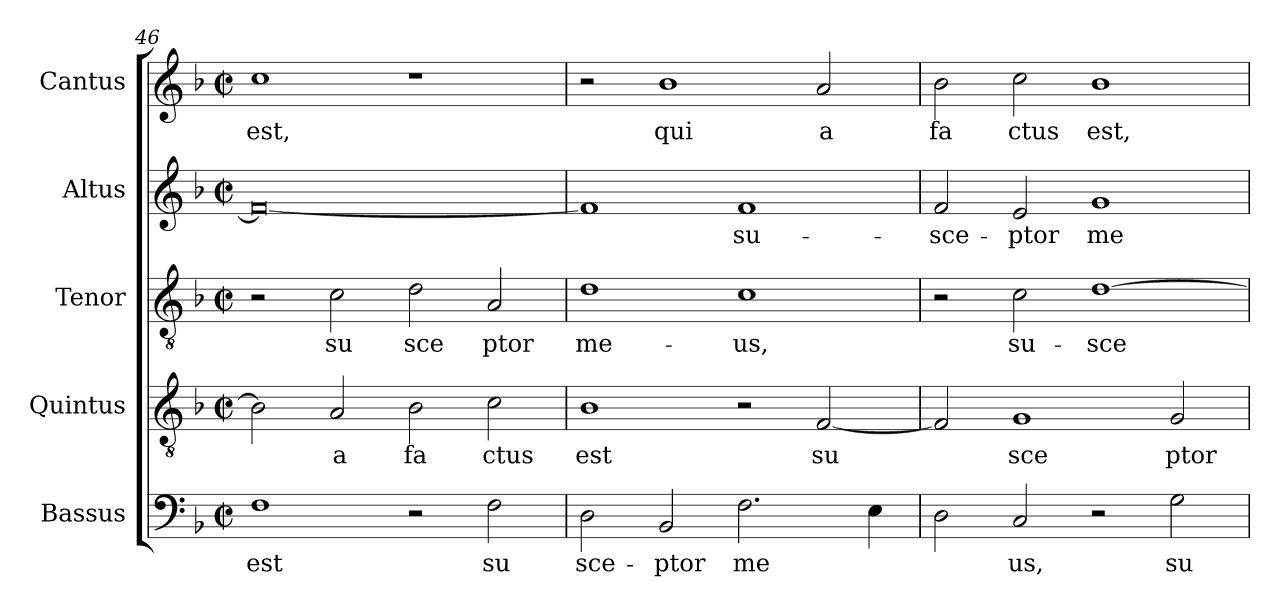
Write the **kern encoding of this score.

**kern	**text	**kern	**text	**kern	**text	**kern	**text	**kern	**text
*part5	*part5	*part4	*part4	*part3	*part3	*part2	*part2	*part1	*part1
*staff5	*staff5	*staff4	*staff4	*staff3	*staff3	*staff2	*staff2	*staff1	*staff1
*I"Bassus	*	*I"Quintus	*	*I"Tenor	*	*I"Altus	*	*I"Cantus	*
*clefF4	*	*clefGv2	*	*clefGv2	*	*clefG2	*	*clefG2	*
*k[b-]	*	*k[b-]	*	*k[b-]	*	*k[b-]	*	*k[b-]	*
*F:	*	*F:	*	*F:	*	*F:	*	*F:	*
*M2/2	*	*M2/2	*	*M2/2	*	*M2/2	*	*M2/2	*
*met(c|)	*	*met(c|)	*	*met(c|)	*	*met(c|)	*	*met(c|)	*
=46	=46	=46	=46	=46	=46	=46	=46	=46	=46
!	!LO:LY:b:cj	!	!LO:LY:b:cj	!	!	!	!LO:LY:b:cj	!	!LO:LY:b:cj
1F	est	2B-\]	.	2r	.	0f_>	.	1cc	est,
!	!	!	!LO:LY:b:cj	!	!LO:LY:b:cj	!	!	!	!
.	.	2A/	a	2c\	su	.	.	.	.
!	!	!	!LO:LY:b:cj	!	!LO:LY:b:cj	!	!	!	!
2r	.	2B-\	fa	2d\	sce	.	.	1r	.
!	!LO:LY:b:cj	!	!LO:LY:b:cj	!	!LO:LY:b:cj	!	!	!	!
2F\	su	2c\	ctus	2A/	ptor	.	.	.	.
!!LO:PB:g=z
=47	=47	=47	=47	=47	=47	=47	=47	=47	=47
!	!LO:LY:b:cj	!	!LO:LY:b:cj	!	!LO:LY:b:cj	!	!LO:LY:b:cj	!	!
2D\	sce-	1B-	est	1d	me-	1f]	.	2r	.
!	!LO:LY:b:cj	!	!	!	!	!	!	!	!LO:LY:b:cj
2BB-/	-ptor	.	.	.	.	.	.	1b-	qui
!	!LO:LY:b:cj	!	!	!	!LO:LY:b:cj	!	!LO:LY:b:cj	!	!
2.F\	me-	2r	.	1c	-us,	1f	su-	.	.
!	!	!	!LO:LY:b:cj	!	!	!	!	!	!LO:LY:b:cj
.	.	[<2F/	su	.	.	.	.	2a/	a
!	!LO:LY:b:cj	!	!	!	!	!	!	!	!
4E\	--	.	.	.	.	.	.	.	.
=48	=48	=48	=48	=48	=48	=48	=48	=48	=48
!	!LO:LY:b:cj	!	!LO:LY:b:cj	!	!	!	!LO:LY:b:cj	!	!LO:LY:b:cj
2D\	--	2F/]	.	2r	.	2f/	-sce-	2b-\	fa
!	!LO:LY:b:cj	!	!LO:LY:b:cj	!	!LO:LY:b:cj	!	!LO:LY:b:cj	!	!LO:LY:b:cj
2C/	-us,	1G	sce	2c\	su-	2e/	-ptor	2cc\	ctus
!	!	!	!	!	!LO:LY:b:cj	!	!LO:LY:b:cj	!	!LO:LY:b:cj
2r	.	.	.	[>1d	-sce-	1g	me-	1b-	est,
!	!LO:LY:b:cj	!	!LO:LY:b:cj	!	!	!	!	!	!
2G\	su-	2G/	ptor	.	.	.	.	.	.
=	=	=	=	=	=	=	=	=	=
*-	*-	*-	*-	*-	*-	*-	*-	*-	*-
